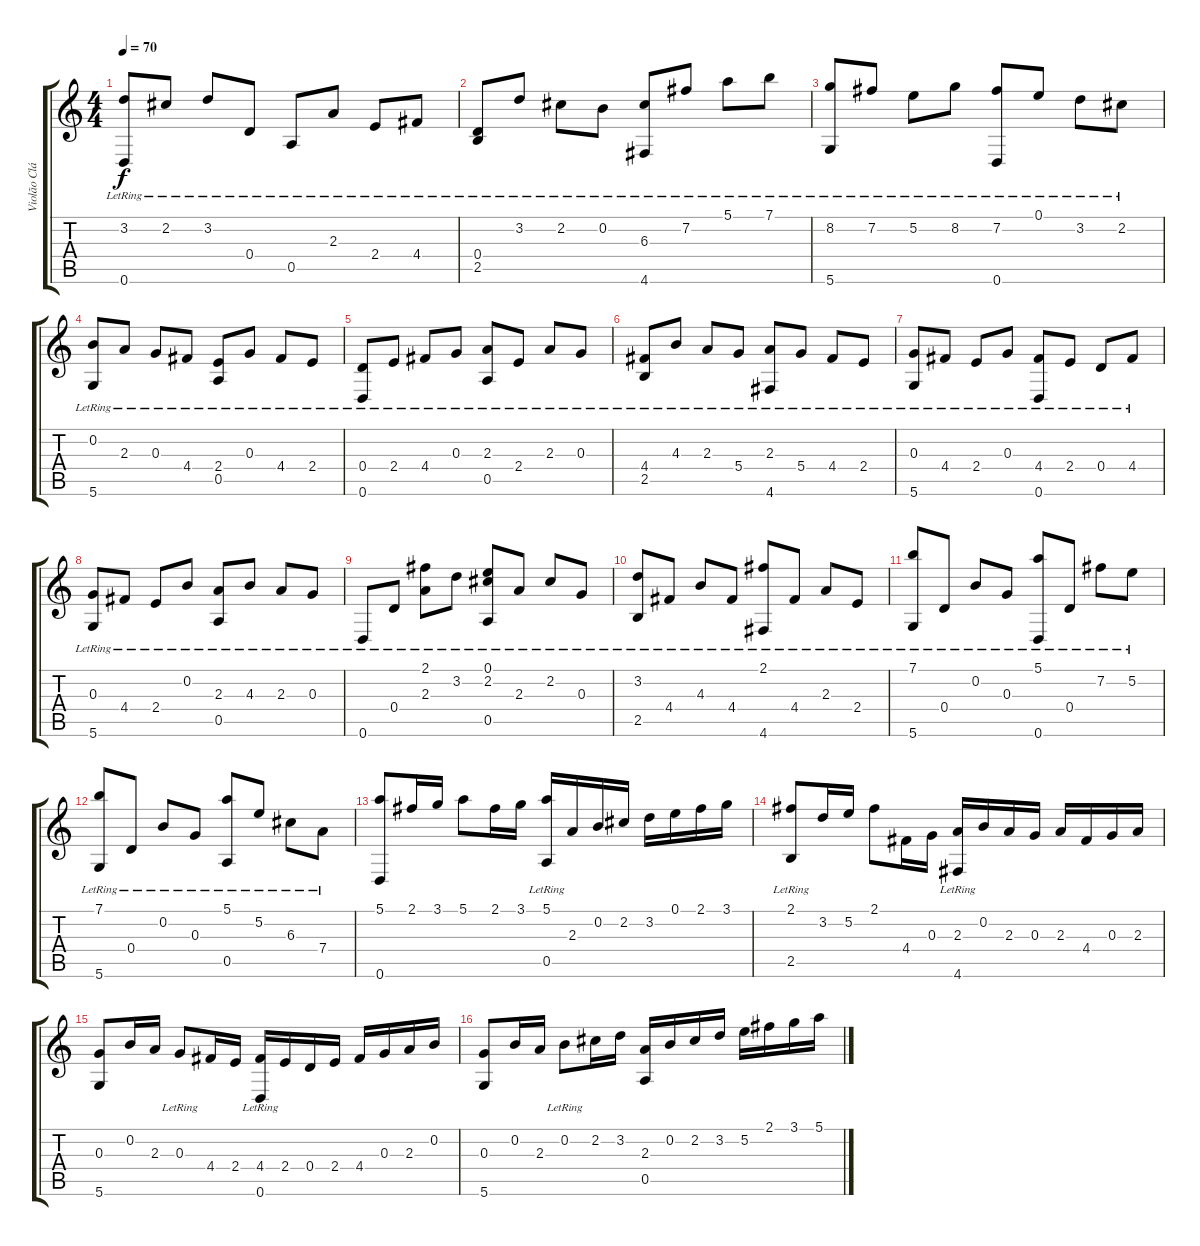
\track ("Violão Clássico" "Violão Clá") {instrument acousticguitarnylon}
\staff {score tabs}
\tuning (E4 B3 G3 D3 A2 D2) {hide}
\ts (4 4)
\tempo 70
\clef g2
\ks c
(3.2{lr} 0.6{lr}).8{dy f} 2.2{lr}.8 3.2{lr}.8 0.4{lr}.8 0.5{lr}.8 2.3{lr}.8 2.4{lr}.8 4.4{lr}.8 |
(0.4{lr} 2.5{lr}).8 3.2{lr}.8 2.2{lr}.8 0.2{lr}.8 (6.3{lr} 4.6{lr}).8 7.2{lr}.8 5.1{lr}.8 7.1{lr}.8 |
(8.2{lr} 5.6{lr}).8 7.2{lr}.8 5.2{lr}.8 8.2{lr}.8 (7.2{lr} 0.6{lr}).8 0.1{lr}.8 3.2{lr}.8 2.2{lr}.8 |
(0.2{lr} 5.6{lr}).8 2.3{lr}.8 0.3{lr}.8 4.4{lr}.8 (2.4{lr} 0.5{lr}).8 0.3{lr}.8 4.4{lr}.8 2.4{lr}.8 |
(0.4{lr} 0.6{lr}).8 2.4{lr}.8 4.4{lr}.8 0.3{lr}.8 (2.3{lr} 0.5{lr}).8 2.4{lr}.8 2.3{lr}.8 0.3{lr}.8 |
(4.4{lr} 2.5{lr}).8 4.3{lr}.8 2.3{lr}.8 5.4{lr}.8 (2.3{lr} 4.6{lr}).8 5.4{lr}.8 4.4{lr}.8 2.4{lr}.8 |
(0.3{lr} 5.6{lr}).8 4.4{lr}.8 2.4{lr}.8 0.3{lr}.8 (4.4{lr} 0.6{lr}).8 2.4{lr}.8 0.4{lr}.8 4.4{lr}.8 |
(0.3{lr} 5.6{lr}).8 4.4{lr}.8 2.4{lr}.8 0.2{lr}.8 (2.3{lr} 0.5{lr}).8 4.3{lr}.8 2.3{lr}.8 0.3{lr}.8 |
0.6{lr}.8 0.4{lr}.8 (2.1{lr} 2.3{lr}).8 3.2{lr}.8 (0.1{lr} 2.2{lr} 0.5{lr}).8 2.3{lr}.8 2.2{lr}.8 0.3{lr}.8 |
(3.2{lr} 2.5{lr}).8 4.4{lr}.8 4.3{lr}.8 4.4{lr}.8 (2.1{lr} 4.6{lr}).8 4.4{lr}.8 2.3{lr}.8 2.4{lr}.8 |
(7.1{lr} 5.6{lr}).8 0.4{lr}.8 0.2{lr}.8 0.3{lr}.8 (5.1{lr} 0.6{lr}).8 0.4{lr}.8 7.2{lr}.8 5.2{lr}.8 |
(7.1{lr} 5.6{lr}).8 0.4{lr}.8 0.2{lr}.8 0.3{lr}.8 (5.1{lr} 0.5{lr}).8 5.2{lr}.8 6.3{lr}.8 7.4{lr}.8 |
(5.1 0.6).8 2.1.16 3.1.16 5.1.8 2.1.16 3.1.16 (5.1 0.5{lr}).16 2.3.16 0.2.16 2.2.16 3.2.16 0.1.16 2.1.16 3.1.16 |
(2.1 2.5{lr}).8 3.2.16 5.2.16 2.1.8 4.4.16 0.3.16 (2.3 4.6{lr}).16 0.2.16 2.3.16 0.3.16 2.3.16 4.4.16 0.3.16 2.3.16 |
(0.3 5.6).8 0.2.16 2.3.16 0.3{lr}.8 4.4.16 2.4.16 (4.4 0.6{lr}).16 2.4.16 0.4.16 2.4.16 4.4.16 0.3.16 2.3.16 0.2.16 |
(0.3 5.6).8 0.2.16 2.3.16 0.2{lr}.8 2.2.16 3.2.16 (2.3 0.5).16 0.2.16 2.2.16 3.2.16 5.2.16 2.1.16 3.1.16 5.1.16
